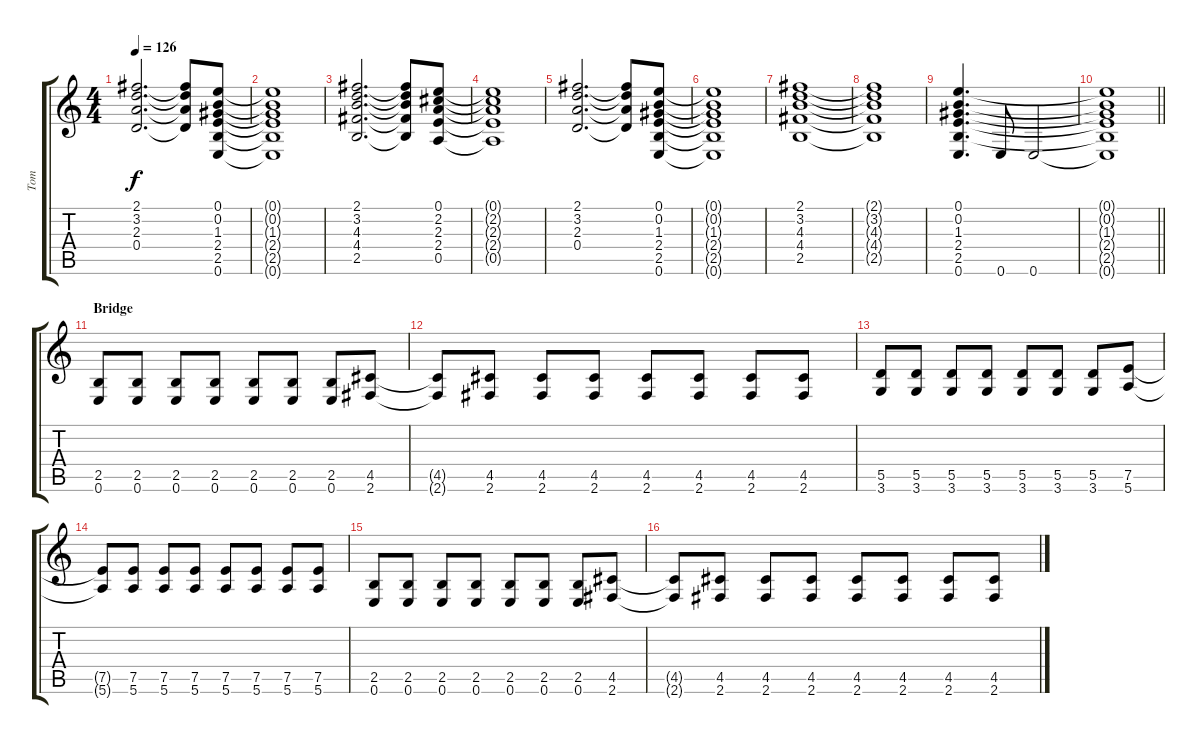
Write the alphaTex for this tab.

\track ("Tom" "Tom") {instrument electricguitarclean}
\staff {score tabs}
\tuning (E4 B3 G3 D3 A2 E2) {hide}
\ts (4 4)
\tempo 126
\clef g2
\ks c
(2.1 3.2 2.3 0.4).2{d dy f} (2.1{t} 3.2{t} 2.3{t} 0.4{t}).8 (0.1 0.2 1.3 2.4 2.5 0.6).8 |
(0.1{t} 0.2{t} 1.3{t} 2.4{t} 2.5{t} 0.6{t}).1 |
(2.1 3.2 4.3 4.4 2.5).2{d} (2.1{t} 3.2{t} 4.3{t} 4.4{t} 2.5{t}).8 (0.1 2.2 2.3 2.4 0.5).8 |
(0.1{t} 2.2{t} 2.3{t} 2.4{t} 0.5{t}).1 |
(2.1 3.2 2.3 0.4).2{d} (2.1{t} 3.2{t} 2.3{t} 0.4{t}).8 (0.1 0.2 1.3 2.4 2.5 0.6).8 |
(0.1{t} 0.2{t} 1.3{t} 2.4{t} 2.5{t} 0.6{t}).1 |
(2.1 3.2 4.3 4.4 2.5).1 |
(2.1{t} 3.2{t} 4.3{t} 4.4{t} 2.5{t}).1 |
(0.1 0.2 1.3 2.4 2.5 0.6).4{d} 0.6.8 0.6.2 |
\barLineRight lightlight
(0.1{t} 0.2{t} 1.3{t} 2.4{t} 2.5{t} 0.6{t}).1 |
\section ("" "Bridge")
(2.5 0.6).8 (2.5 0.6).8 (2.5 0.6).8 (2.5 0.6).8 (2.5 0.6).8 (2.5 0.6).8 (2.5 0.6).8 (4.5 2.6).8 |
(4.5{t} 2.6{t}).8 (4.5 2.6).8 (4.5 2.6).8 (4.5 2.6).8 (4.5 2.6).8 (4.5 2.6).8 (4.5 2.6).8 (4.5 2.6).8 |
(5.5 3.6).8 (5.5 3.6).8 (5.5 3.6).8 (5.5 3.6).8 (5.5 3.6).8 (5.5 3.6).8 (5.5 3.6).8 (7.5 5.6).8 |
(7.5{t} 5.6{t}).8 (7.5 5.6).8 (7.5 5.6).8 (7.5 5.6).8 (7.5 5.6).8 (7.5 5.6).8 (7.5 5.6).8 (7.5 5.6).8 |
(2.5 0.6).8 (2.5 0.6).8 (2.5 0.6).8 (2.5 0.6).8 (2.5 0.6).8 (2.5 0.6).8 (2.5 0.6).8 (4.5 2.6).8 |
(4.5{t} 2.6{t}).8 (4.5 2.6).8 (4.5 2.6).8 (4.5 2.6).8 (4.5 2.6).8 (4.5 2.6).8 (4.5 2.6).8 (4.5 2.6).8
